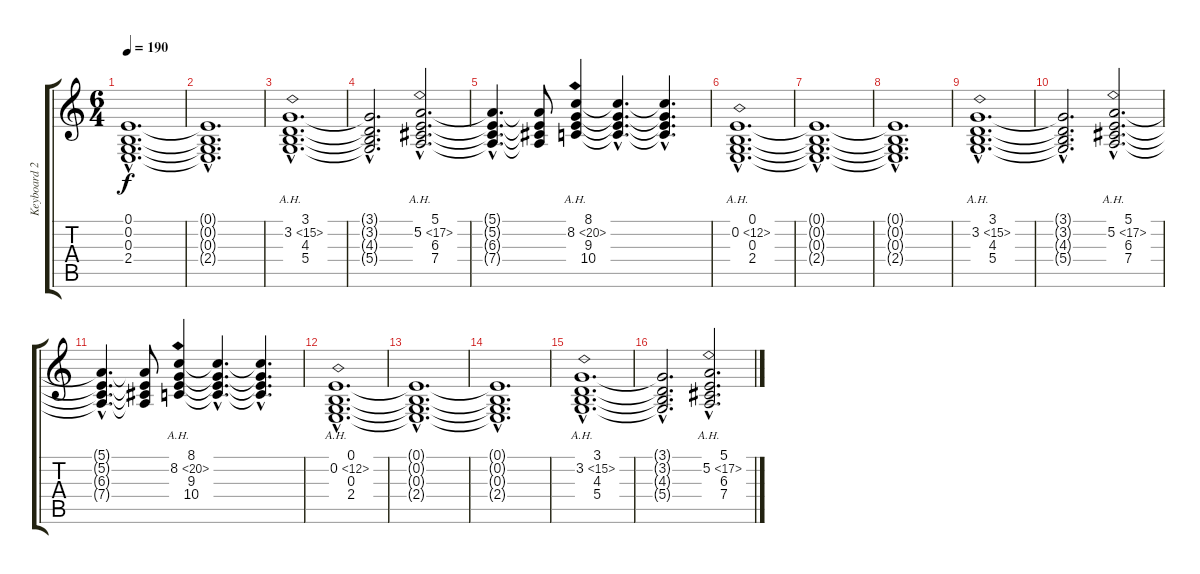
\track ("Keyboard 2" "Keyboard 2") {instrument choiraahs}
\staff {score tabs}
\tuning (E4 B3 G3 D3 A2 E2) {hide}
\ts (6 4)
\tempo 190
\clef g2
\ks c
(0.1{hac t} 0.2{hac t} 0.3{hac t} 2.4{hac t}).1{d dy f} |
(0.1{hac t} 0.2{hac t} 0.3{hac t} 2.4{hac t}).1{d} |
(3.1{hac} 3.2{ah 12 hac} 4.3{hac} 5.4{hac}).1{d} |
(3.1{hac t} 3.2{hac t} 4.3{hac t} 5.4{hac t}).2{d} (5.1{hac} 5.2{ah 12 hac} 6.3{hac} 7.4{hac}).2{d} |
(5.1{hac t} 5.2{hac t} 6.3{hac t} 7.4{hac t}).4{d} (5.1{t} 5.2{t} 6.3{t} 7.4{t}).8 (8.1 8.2{ah 12} 9.3 10.4).4 (8.1{hac t} 8.2{hac t} 9.3{hac t} 10.4{hac t}).4{d} (8.1{hac t} 8.2{hac t} 9.3{hac t} 10.4{hac t}).4{d} |
(0.1{hac} 0.2{ah 12 hac} 0.3{hac} 2.4{hac}).1{d} |
(0.1{hac t} 0.2{hac t} 0.3{hac t} 2.4{hac t}).1{d} |
(0.1{hac t} 0.2{hac t} 0.3{hac t} 2.4{hac t}).1{d} |
(3.1{hac} 3.2{ah 12 hac} 4.3{hac} 5.4{hac}).1{d} |
(3.1{hac t} 3.2{hac t} 4.3{hac t} 5.4{hac t}).2{d} (5.1{hac} 5.2{ah 12 hac} 6.3{hac} 7.4{hac}).2{d} |
(5.1{hac t} 5.2{hac t} 6.3{hac t} 7.4{hac t}).4{d} (5.1{t} 5.2{t} 6.3{t} 7.4{t}).8 (8.1 8.2{ah 12} 9.3 10.4).4 (8.1{hac t} 8.2{hac t} 9.3{hac t} 10.4{hac t}).4{d} (8.1{hac t} 8.2{hac t} 9.3{hac t} 10.4{hac t}).4{d} |
(0.1{hac} 0.2{ah 12 hac} 0.3{hac} 2.4{hac}).1{d} |
(0.1{hac t} 0.2{hac t} 0.3{hac t} 2.4{hac t}).1{d} |
(0.1{hac t} 0.2{hac t} 0.3{hac t} 2.4{hac t}).1{d} |
(3.1{hac} 3.2{ah 12 hac} 4.3{hac} 5.4{hac}).1{d} |
(3.1{hac t} 3.2{hac t} 4.3{hac t} 5.4{hac t}).2{d} (5.1{hac} 5.2{ah 12 hac} 6.3{hac} 7.4{hac}).2{d}
